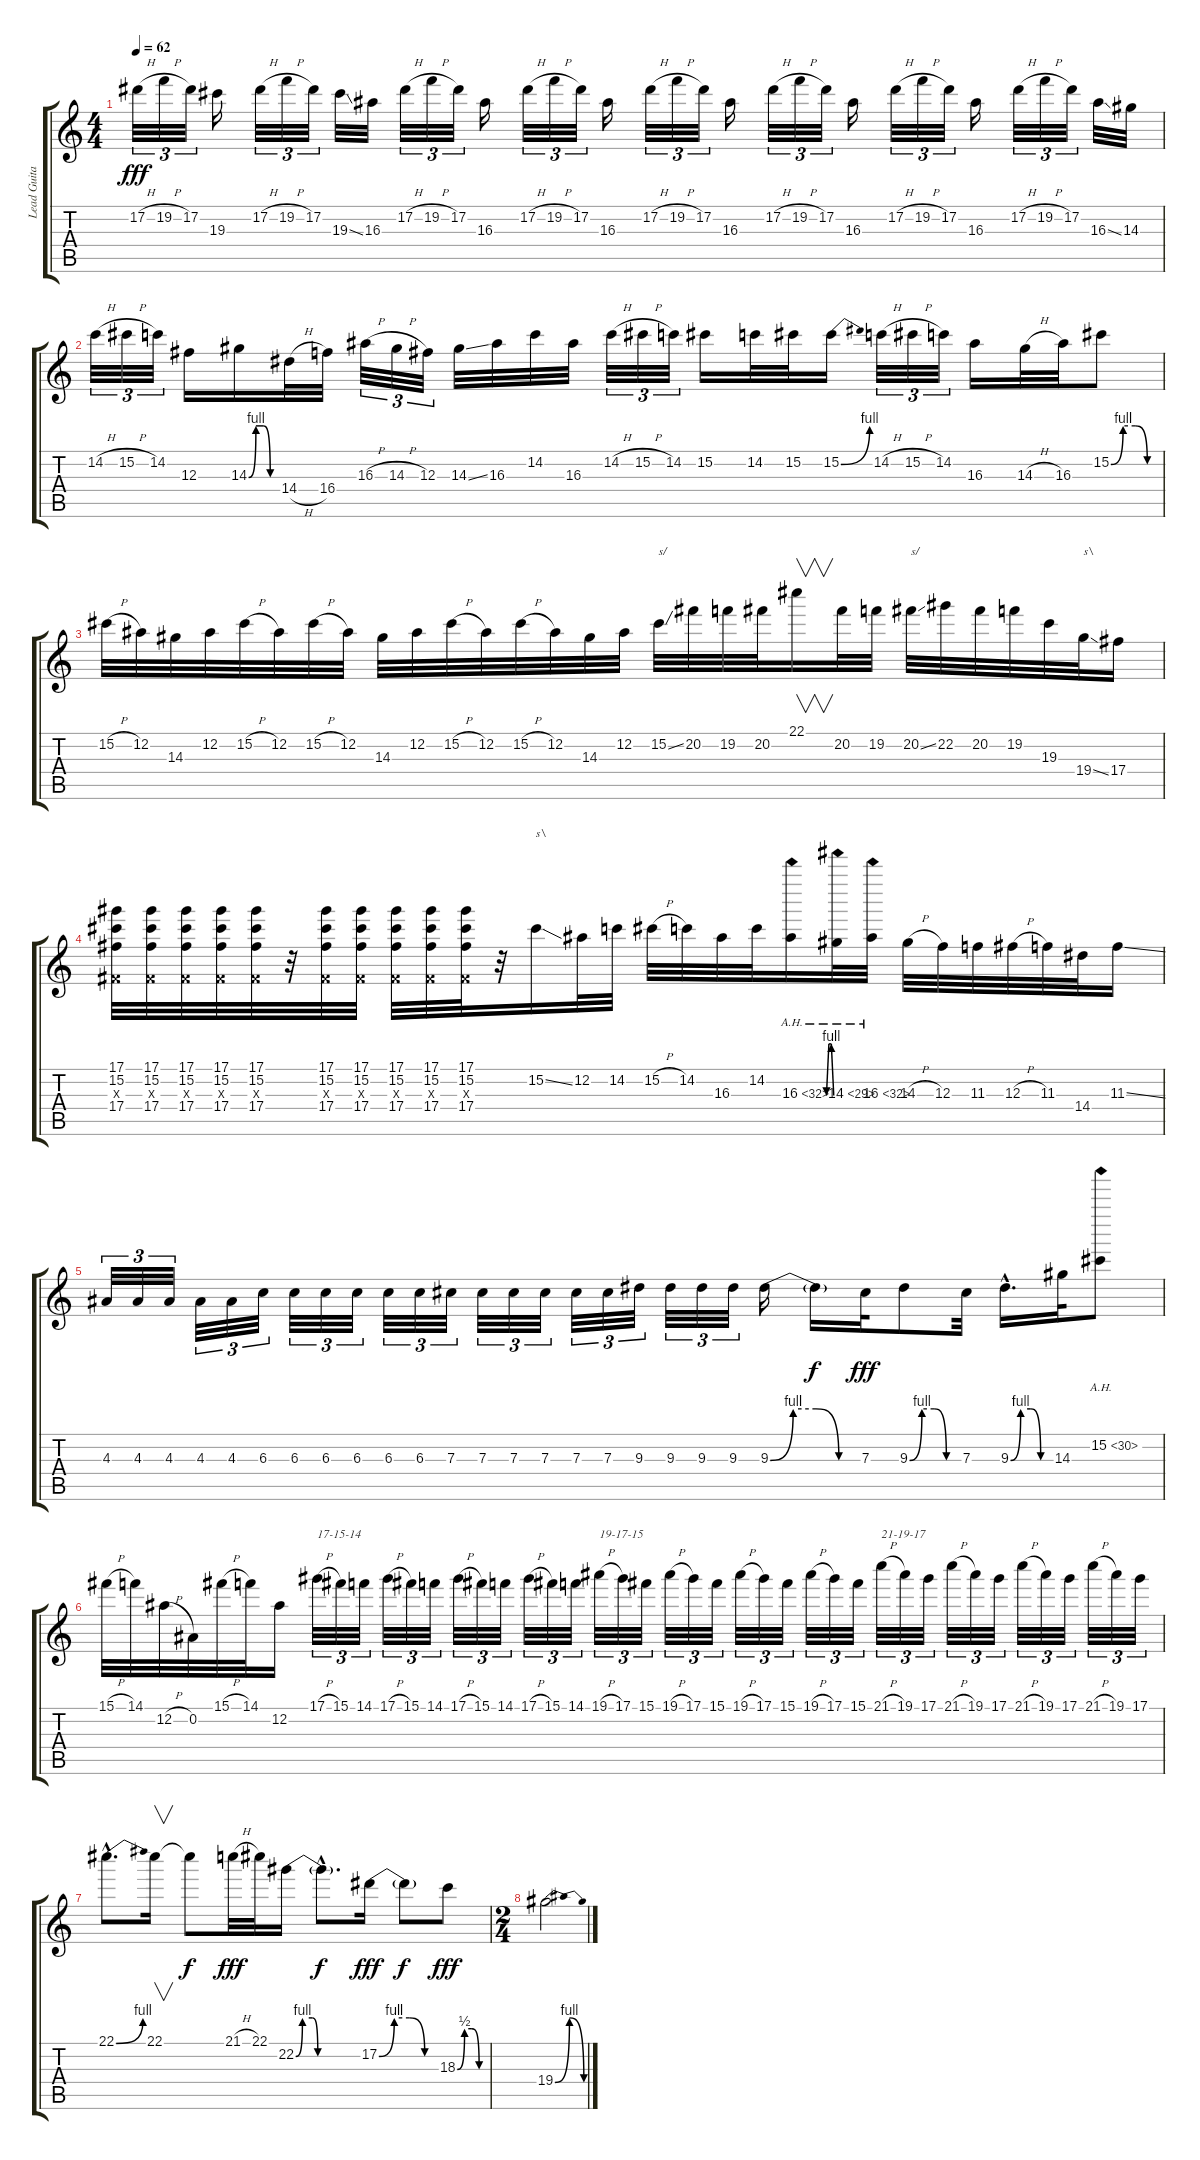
\track ("Lead Guitar" "Lead Guita") {instrument distortionguitar}
\staff {score tabs}
\tuning (Eb4 Bb3 Gb3 Db3 Ab2 Eb2) {hide}
\ts (4 4)
\tempo 62
\clef g2
\ks c
17.2{h}.32{tu (3 2) dy fff} 19.2{h}.32{tu (3 2)} 17.2.32{tu (3 2)} 19.3.16 17.2{h}.32{tu (3 2)} 19.2{h}.32{tu (3 2)} 17.2.32{tu (3 2)} 19.3{ss}.32 16.3.32 17.2{h}.32{tu (3 2)} 19.2{h}.32{tu (3 2)} 17.2.32{tu (3 2)} 16.3.16 17.2{h}.32{tu (3 2)} 19.2{h}.32{tu (3 2)} 17.2.32{tu (3 2)} 16.3.16 17.2{h}.32{tu (3 2)} 19.2{h}.32{tu (3 2)} 17.2.32{tu (3 2)} 16.3.16 17.2{h}.32{tu (3 2)} 19.2{h}.32{tu (3 2)} 17.2.32{tu (3 2)} 16.3.16 17.2{h}.32{tu (3 2)} 19.2{h}.32{tu (3 2)} 17.2.32{tu (3 2)} 16.3.16 17.2{h}.32{tu (3 2)} 19.2{h}.32{tu (3 2)} 17.2.32{tu (3 2)} 16.3{ss}.32 14.3.32 |
14.2{h}.32{tu (3 2)} 15.2{h}.32{tu (3 2)} 14.2.32{tu (3 2)} 12.3.16 14.3{be (custom 0 0 15 4 30 4 45 0 60 0)}.16 14.4{h}.32 16.4.32 16.3{h}.32{tu (3 2)} 14.3{h}.32{tu (3 2)} 12.3.32{tu (3 2)} 14.3{ss}.32 16.3.32 14.2.32 16.3.32 14.2{h}.32{tu (3 2)} 15.2{h}.32{tu (3 2)} 14.2.32{tu (3 2)} 15.2.16 14.2.32 15.2.32 15.2{be (bend 0 0 60 4)}.16 14.2{h}.32{tu (3 2)} 15.2{h}.32{tu (3 2)} 14.2.32{tu (3 2)} 16.3.16 14.3{h}.32 16.3.32 15.2{be (custom 0 0 15 4 30 4 45 0 60 0)}.8 |
15.2{h}.32 12.2.32 14.3.32 12.2.32 15.2{h}.32 12.2.32 15.2{h}.32 12.2.32 14.3.32 12.2.32 15.2{h}.32 12.2.32 15.2{h}.32 12.2.32 14.3.32 12.2.32 15.2{ss}.32{txt "s/"} 20.2.32 19.2.32 20.2.32 22.1.16{v} 20.2.32 19.2.32 20.2{ss}.32{txt "s/"} 22.2.32 20.2.32 19.2.32 19.3.32 19.4{ss}.32{txt "s\\"} 17.4.16 |
(17.1 15.2 0.3{x} 17.4).32 (17.1 15.2 0.3{x} 17.4).32 (17.1 15.2 0.3{x} 17.4).32 (17.1 15.2 0.3{x} 17.4).32 (17.1 15.2 0.3{x} 17.4).32 r.32 (17.1 15.2 0.3{x} 17.4).32 (17.1 15.2 0.3{x} 17.4).32 (17.1 15.2 0.3{x} 17.4).32 (17.1 15.2 0.3{x} 17.4).32 (17.1 15.2 0.3{x} 17.4).32 r.32 15.2{ss}.16{txt "s\\"} 12.2.32 14.2.32 15.2{h}.32 14.2.32 16.3.32 14.2.32 16.3{be (custom 0 0 15 4 30 4 45 0 60 0) ah 16}.16 14.3{ah 15}.32 16.3{ah 16}.32 14.3{h}.32 12.3.32 11.3.32 12.3{h}.32 11.3.32 14.4.32 11.3{ss}.16 |
4.3.32{tu (3 2)} 4.3.32{tu (3 2)} 4.3.32{tu (3 2)} 4.3.32{tu (3 2)} 4.3.32{tu (3 2)} 6.3.32{tu (3 2)} 6.3.32{tu (3 2)} 6.3.32{tu (3 2)} 6.3.32{tu (3 2)} 6.3.32{tu (3 2)} 6.3.32{tu (3 2)} 7.3.32{tu (3 2)} 7.3.32{tu (3 2)} 7.3.32{tu (3 2)} 7.3.32{tu (3 2)} 7.3.32{tu (3 2)} 7.3.32{tu (3 2)} 9.3.32{tu (3 2)} 9.3.32{tu (3 2)} 9.3.32{tu (3 2)} 9.3.32{tu (3 2)} 9.3{be (custom 0 0 15 4 30 4 45 0 60 0)}.16 9.3{t}.16{dy f} 7.3.32{dy fff} 9.3{be (custom 0 0 15 4 30 4 45 0 60 0)}.8 7.3.32 9.3{be (custom 0 0 15 4 30 4 45 0 60 0) hac}.16{d} 14.3.32 15.2{ah 15}.8 |
15.1{h}.32 14.1.32 12.2{h}.32 0.2.32 15.1{h}.32 14.1.32 12.2.16 17.1{h}.32{tu (3 2) txt "17-15-14"} 15.1.32{tu (3 2)} 14.1.32{tu (3 2)} 17.1{h}.32{tu (3 2)} 15.1.32{tu (3 2)} 14.1.32{tu (3 2)} 17.1{h}.32{tu (3 2)} 15.1.32{tu (3 2)} 14.1.32{tu (3 2)} 17.1{h}.32{tu (3 2)} 15.1.32{tu (3 2)} 14.1.32{tu (3 2)} 19.1{h}.32{tu (3 2) txt "19-17-15"} 17.1.32{tu (3 2)} 15.1.32{tu (3 2)} 19.1{h}.32{tu (3 2)} 17.1.32{tu (3 2)} 15.1.32{tu (3 2)} 19.1{h}.32{tu (3 2)} 17.1.32{tu (3 2)} 15.1.32{tu (3 2)} 19.1{h}.32{tu (3 2)} 17.1.32{tu (3 2)} 15.1.32{tu (3 2)} 21.1{h}.32{tu (3 2) txt "21-19-17"} 19.1.32{tu (3 2)} 17.1.32{tu (3 2)} 21.1{h}.32{tu (3 2)} 19.1.32{tu (3 2)} 17.1.32{tu (3 2)} 21.1{h}.32{tu (3 2)} 19.1.32{tu (3 2)} 17.1.32{tu (3 2)} 21.1{h}.32{tu (3 2)} 19.1.32{tu (3 2)} 17.1.32{tu (3 2)} |
22.1{be (bend 0 0 60 4) hac}.8{d} 22.1.16{v} 22.1{t}.8{dy f} 21.1{h}.32{dy fff} 22.1.32 22.2{be (custom 0 0 6 4 15 4 20 0 45 0 60 0)}.16 22.2{hac t}.8{d dy f} 17.2{be (custom 0 0 15 4 30 4 45 0 60 0)}.16{dy fff} 17.2{t}.8{dy f} 18.3{be (custom 0 0 15 2 30 2 45 0 60 0)}.8{dy fff} |
\ts (2 4)
19.4{be (bendrelease 0 0 15 4 30 4 60 0)}.2
